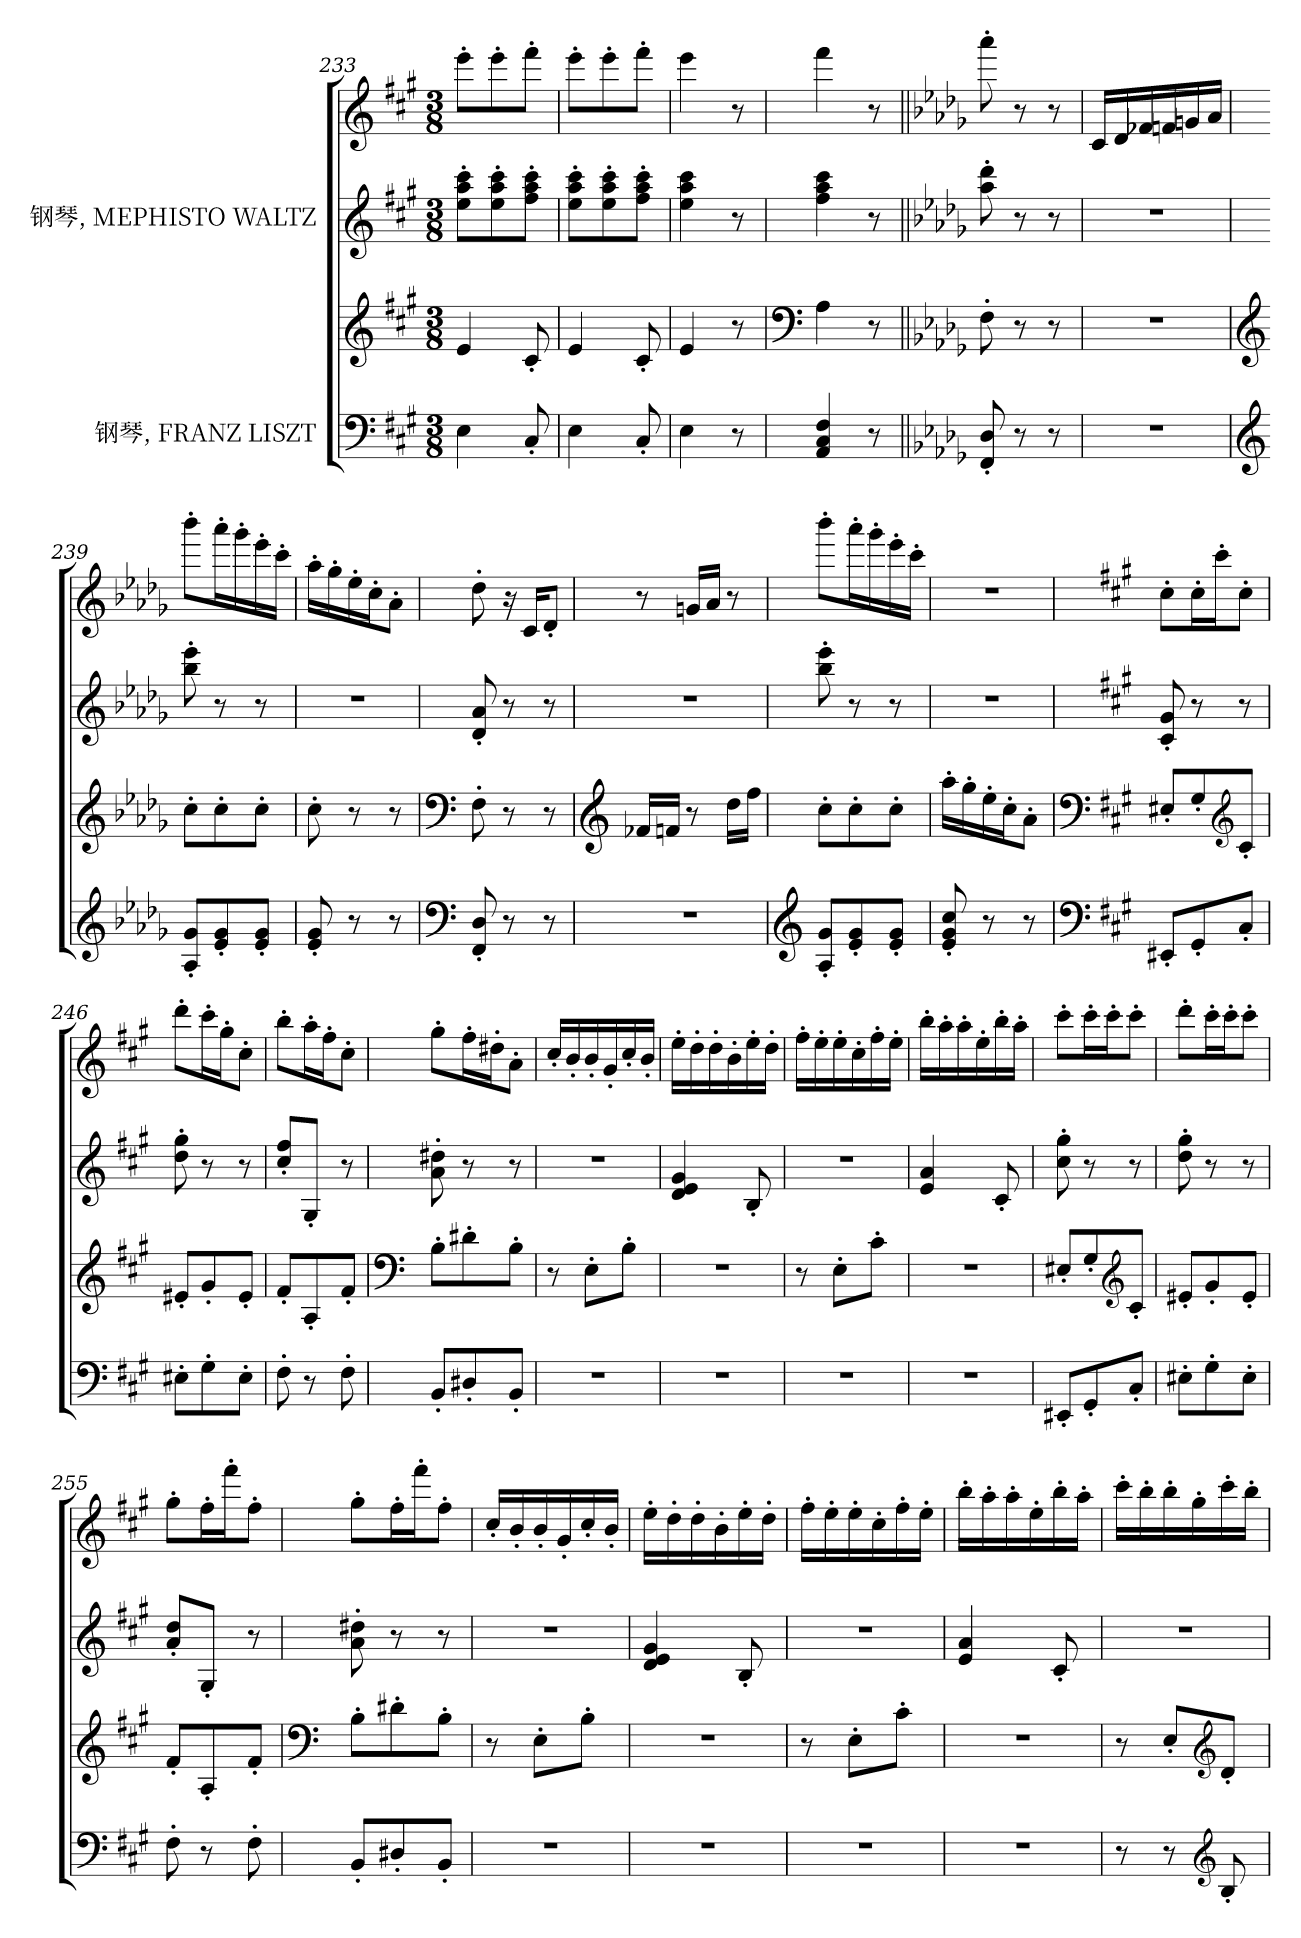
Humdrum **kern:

**kern	**kern	**kern	**kern
*part2	*part2	*part1	*part1
*staff4	*staff3	*staff2	*staff1
*I"钢琴, FRANZ LISZT	*	*I"钢琴, MEPHISTO WALTZ	*
*clefF4	*clefG2	*clefG2	*clefG2
*k[f#c#g#]	*k[f#c#g#]	*k[f#c#g#]	*k[f#c#g#]
*M3/8	*M3/8	*M3/8	*M3/8
=233	=233	=233	=233
4E\	4e/	8ee\' 8aa\' 8ccc#\'L	8eee'\L
.	.	8ee\' 8aa\' 8ccc#\'	8eee'\
8C#'/	8c#'/	8ff#\' 8aa\' 8ccc#\'J	8fff#'\J
=234	=234	=234	=234
4E\	4e/	8ee\' 8aa\' 8ccc#\'L	8eee'\L
.	.	8ee\' 8aa\' 8ccc#\'	8eee'\
8C#'/	8c#'/	8ff#\' 8aa\' 8ccc#\'J	8fff#'\J
=235	=235	=235	=235
4E\	4e/	4ee\ 4aa\ 4ccc#\	4eee\
8r	8r	8r	8r
=236	=236	=236	=236
*	*clefF4	*	*
4AA/ 4C#/ 4F#/	4A\	4ff#\ 4aa\ 4ccc#\	4fff#\
8r	8r	8r	8r
!!LO:PB:g=z
=237||	=237||	=237||	=237||
*k[b-e-a-d-g-]	*k[b-e-a-d-g-]	*k[b-e-a-d-g-]	*k[b-e-a-d-g-]
8FF/' 8D-/'	8F'\	8aa-\' 8ddd-\'	8aaa-'\
8r	8r	8r	8r
8r	8r	8r	8r
=238	=238	=238	=238
4.r	4.r	4.r	16c/LL
.	.	.	16d-/
.	.	.	16f-X/
.	.	.	16fn/
.	.	.	16gn/
.	.	.	16a-/JJ
=239	=239	=239	=239
*clefG2	*clefG2	*	*
8A-/' 8g-/'L	8cc'\L	8bb-\' 8eee-\'	8bbb-'\L
8e-/' 8g-/'	8cc'\	8r	16aaa-'\L
.	.	.	16ggg-'\
8e-/' 8g-/'J	8cc'\J	8r	16eee-'\
.	.	.	16ccc'\JJ
=240	=240	=240	=240
8e-/' 8g-/'	8cc'\	4.r	16aa-'\LL
.	.	.	16gg-'\
8r	8r	.	16ee-'\
.	.	.	16cc'\J
8r	8r	.	8a-'\J
=241	=241	=241	=241
*clefF4	*clefF4	*	*
8FF/' 8D-/'	8F'\	8d-/' 8a-/'	8dd-'\
8r	8r	8r	16r
.	.	.	16c/KL
8r	8r	8r	8d-'/J
!!LO:LB:g=z
=242	=242	=242	=242
*	*clefG2	*	*
4.r	16f-X/LL	4.r	8r
.	16fn/JJ	.	.
.	8r	.	16gn/LL
.	.	.	16a-/JJ
.	16dd-\LL	.	8r
.	16ff\JJ	.	.
=243	=243	=243	=243
*clefG2	*	*	*
8A-/' 8g-/'L	8cc'\L	8bb-\' 8eee-\'	8bbb-'\L
8e-/' 8g-/'	8cc'\	8r	16aaa-'\L
.	.	.	16ggg-'\
8e-/' 8g-/'J	8cc'\J	8r	16eee-'\
.	.	.	16ccc'\JJ
=244	=244	=244	=244
8e-/' 8g-/' 8cc/'	16aa-'\LL	4.r	4.r
.	16gg-'\	.	.
8r	16ee-'\	.	.
.	16cc'\J	.	.
8r	8a-'\J	.	.
=245	=245	=245	=245
*clefF4	*clefF4	*	*
*k[f#c#g#]	*k[f#c#g#]	*k[f#c#g#]	*k[f#c#g#]
8EE#X'/L	8E#X'/L	8c#/' 8g#/'	8cc#'\L
8GG#'/	8G#'/	8r	16cc#'\L
.	.	.	16ccc#'\J
*	*clefG2	*	*
8C#'/J	8c#'/J	8r	8cc#'\J
=246	=246	=246	=246
8E#X'\L	8e#X'/L	8dd\' 8gg#\'	8ddd'\L
8G#'\	8g#'/	8r	16ccc#'\L
.	.	.	16gg#'\J
8E#'\J	8e#'/J	8r	8cc#'\J
!!LO:LB:g=z
=247	=247	=247	=247
8F#'\	8f#'/L	8cc#/' 8ff#/'L	8bb'\L
8r	8A'/	8G#'/J	16aa'\L
.	.	.	16ff#'\J
8F#'\	8f#'/J	8r	8cc#'\J
=248	=248	=248	=248
*	*clefF4	*	*
8BB'/L	8B'\L	8a\' 8dd#X\'	8gg#'\L
8D#X'/	8d#X'\	8r	16ff#'\L
.	.	.	16dd#X'\J
8BB'/J	8B'\J	8r	8a'\J
=249	=249	=249	=249
4.r	8r	4.r	16cc#'/LL
.	.	.	16b'/
.	8E'\L	.	16b'/
.	.	.	16g#'/
.	8B'\J	.	16cc#'/
.	.	.	16b'/JJ
=250	=250	=250	=250
4.r	4.r	4d/ 4e/ 4g#/	16ee'\LL
.	.	.	16dd'\
.	.	.	16dd'\
.	.	.	16b'\
.	.	8B'/	16ee'\
.	.	.	16dd'\JJ
=251	=251	=251	=251
4.r	8r	4.r	16ff#'\LL
.	.	.	16ee'\
.	8E'\L	.	16ee'\
.	.	.	16cc#'\
.	8c#'\J	.	16ff#'\
.	.	.	16ee'\JJ
=252	=252	=252	=252
4.r	4.r	4e/ 4a/	16bb'\LL
.	.	.	16aa'\
.	.	.	16aa'\
.	.	.	16ee'\
.	.	8c#'/	16bb'\
.	.	.	16aa'\JJ
!!LO:PB:g=z
=253	=253	=253	=253
8EE#X'/L	8E#X'/L	8cc#\' 8gg#\'	8ccc#'\L
8GG#'/	8G#'/	8r	16ccc#'\L
.	.	.	16ccc#'\J
*	*clefG2	*	*
8C#'/J	8c#'/J	8r	8ccc#'\J
=254	=254	=254	=254
8E#X'\L	8e#X'/L	8dd\' 8gg#\'	8ddd'\L
8G#'\	8g#'/	8r	16ccc#'\L
.	.	.	16ccc#'\J
8E#'\J	8e#'/J	8r	8ccc#'\J
=255	=255	=255	=255
8F#'\	8f#'/L	8a/' 8dd/'L	8gg#'\L
8r	8A'/	8G#'/J	16ff#'\L
.	.	.	16fff#'\J
8F#'\	8f#'/J	8r	8ff#'\J
=256	=256	=256	=256
*	*clefF4	*	*
8BB'/L	8B'\L	8a\' 8dd#X\'	8gg#'\L
8D#X'/	8d#X'\	8r	16ff#'\L
.	.	.	16fff#'\J
8BB'/J	8B'\J	8r	8ff#'\J
=257	=257	=257	=257
4.r	8r	4.r	16cc#'/LL
.	.	.	16b'/
.	8E'\L	.	16b'/
.	.	.	16g#'/
.	8B'\J	.	16cc#'/
.	.	.	16b'/JJ
=258	=258	=258	=258
4.r	4.r	4d/ 4e/ 4g#/	16ee'\LL
.	.	.	16dd'\
.	.	.	16dd'\
.	.	.	16b'\
.	.	8B'/	16ee'\
.	.	.	16dd'\JJ
!!LO:LB:g=z
=259	=259	=259	=259
4.r	8r	4.r	16ff#'\LL
.	.	.	16ee'\
.	8E'\L	.	16ee'\
.	.	.	16cc#'\
.	8c#'\J	.	16ff#'\
.	.	.	16ee'\JJ
=260	=260	=260	=260
4.r	4.r	4e/ 4a/	16bb'\LL
.	.	.	16aa'\
.	.	.	16aa'\
.	.	.	16ee'\
.	.	8c#'/	16bb'\
.	.	.	16aa'\JJ
=261	=261	=261	=261
8r	8r	4.r	16ccc#'\LL
.	.	.	16bb'\
8r	8E'/L	.	16bb'\
.	.	.	16gg#'\
*clefG2	*clefG2	*	*
8B'/	8d'/J	.	16ccc#'\
.	.	.	16bb'\JJ
=	=	=	=
*-	*-	*-	*-
